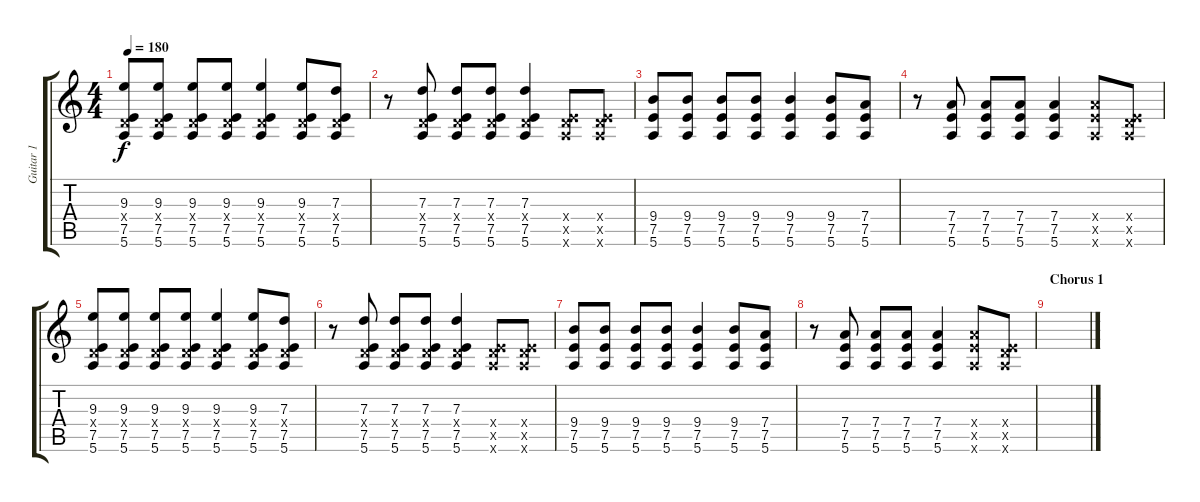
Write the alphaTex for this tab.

\track ("Guitar 1" "Guitar 1") {instrument electricguitarmuted}
\staff {score tabs}
\tuning (E4 B3 G3 D3 A2 E2) {hide}
\ts (4 4)
\tempo 180
\clef g2
\ks c
(9.3 0.4{x} 7.5 5.6).8{dy f} (9.3 0.4{x} 7.5 5.6).8 (9.3 0.4{x} 7.5 5.6).8 (9.3 0.4{x} 7.5 5.6).8 (9.3 0.4{x} 7.5 5.6).4 (9.3 0.4{x} 7.5 5.6).8 (7.3 0.4{x} 7.5 5.6).8 |
r.8 (7.3 0.4{x} 7.5 5.6).8 (7.3 0.4{x} 7.5 5.6).8 (7.3 0.4{x} 7.5 5.6).8 (7.3 0.4{x} 7.5 5.6).4 (0.4{x} 7.5{x} 5.6{x}).8 (0.4{x} 7.5{x} 5.6{x}).8 |
(9.4 7.5 5.6).8 (9.4 7.5 5.6).8 (9.4 7.5 5.6).8 (9.4 7.5 5.6).8 (9.4 7.5 5.6).4 (9.4 7.5 5.6).8 (7.4 7.5 5.6).8 |
r.8 (7.4 7.5 5.6).8 (7.4 7.5 5.6).8 (7.4 7.5 5.6).8 (7.4 7.5 5.6).4 (7.4{x} 7.5{x} 5.6{x}).8 (0.4{x} 7.5{x} 5.6{x}).8 |
(9.3 0.4{x} 7.5 5.6).8 (9.3 0.4{x} 7.5 5.6).8 (9.3 0.4{x} 7.5 5.6).8 (9.3 0.4{x} 7.5 5.6).8 (9.3 0.4{x} 7.5 5.6).4 (9.3 0.4{x} 7.5 5.6).8 (7.3 0.4{x} 7.5 5.6).8 |
r.8 (7.3 0.4{x} 7.5 5.6).8 (7.3 0.4{x} 7.5 5.6).8 (7.3 0.4{x} 7.5 5.6).8 (7.3 0.4{x} 7.5 5.6).4 (0.4{x} 7.5{x} 5.6{x}).8 (0.4{x} 7.5{x} 5.6{x}).8 |
(9.4 7.5 5.6).8 (9.4 7.5 5.6).8 (9.4 7.5 5.6).8 (9.4 7.5 5.6).8 (9.4 7.5 5.6).4 (9.4 7.5 5.6).8 (7.4 7.5 5.6).8 |
r.8 (7.4 7.5 5.6).8 (7.4 7.5 5.6).8 (7.4 7.5 5.6).8 (7.4 7.5 5.6).4 (7.4{x} 7.5{x} 5.6{x}).8 (0.4{x} 7.5{x} 5.6{x}).8 |
\section ("" "Chorus 1")
